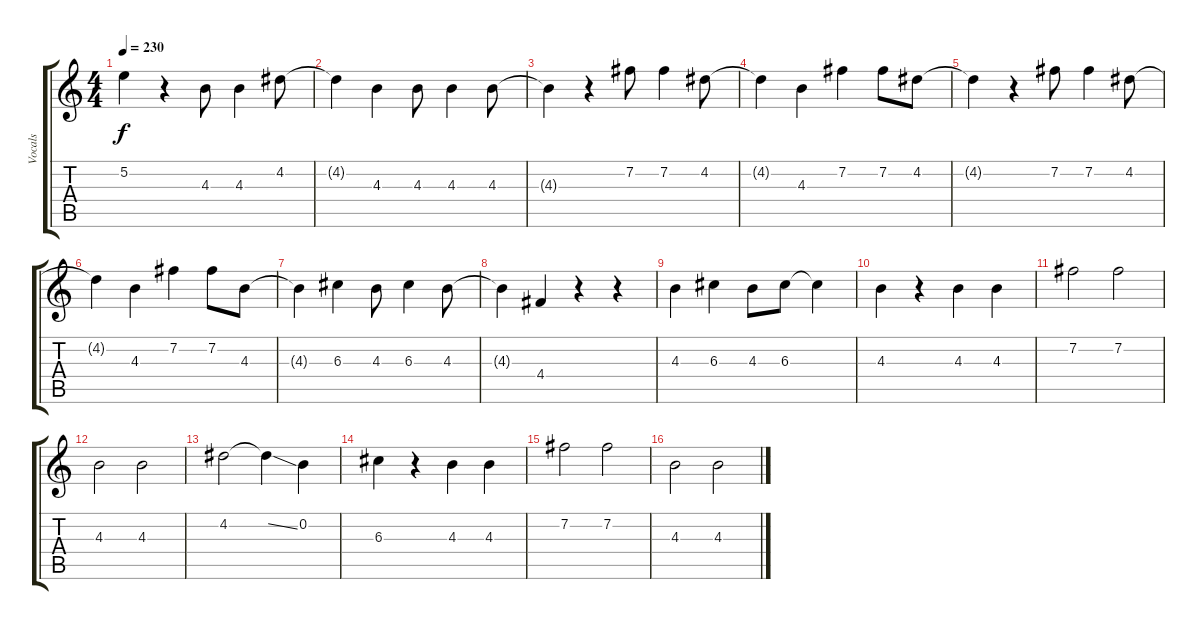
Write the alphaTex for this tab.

\track ("Vocals" "Vocals") {instrument overdrivenguitar}
\staff {score tabs}
\tuning (E4 B3 G3 D3 A2 E2) {hide}
\ts (4 4)
\tempo 230
\clef g2
\ks c
5.2{t}.4{dy f} r.4 4.3.8 4.3.4 4.2.8 |
4.2{t}.4 4.3.4 4.3.8 4.3.4 4.3.8 |
4.3{t}.4 r.4 7.2.8 7.2.4 4.2.8 |
4.2{t}.4 4.3.4 7.2.4 7.2.8 4.2.8 |
4.2{t}.4 r.4 7.2.8 7.2.4 4.2.8 |
4.2{t}.4 4.3.4 7.2.4 7.2.8 4.3.8 |
4.3{t}.4 6.3.4 4.3.8 6.3.4 4.3.8 |
4.3{t}.4 4.4.4 r.4 r.4 |
4.3.4 6.3.4 4.3.8 6.3.8 6.3{t}.4 |
4.3.4 r.4 4.3.4 4.3.4 |
7.2.2 7.2.2 |
4.3.2 4.3.2 |
4.2.2 4.2{ss t}.4 0.2.4 |
6.3.4 r.4 4.3.4 4.3.4 |
7.2.2 7.2.2 |
4.3.2 4.3.2
